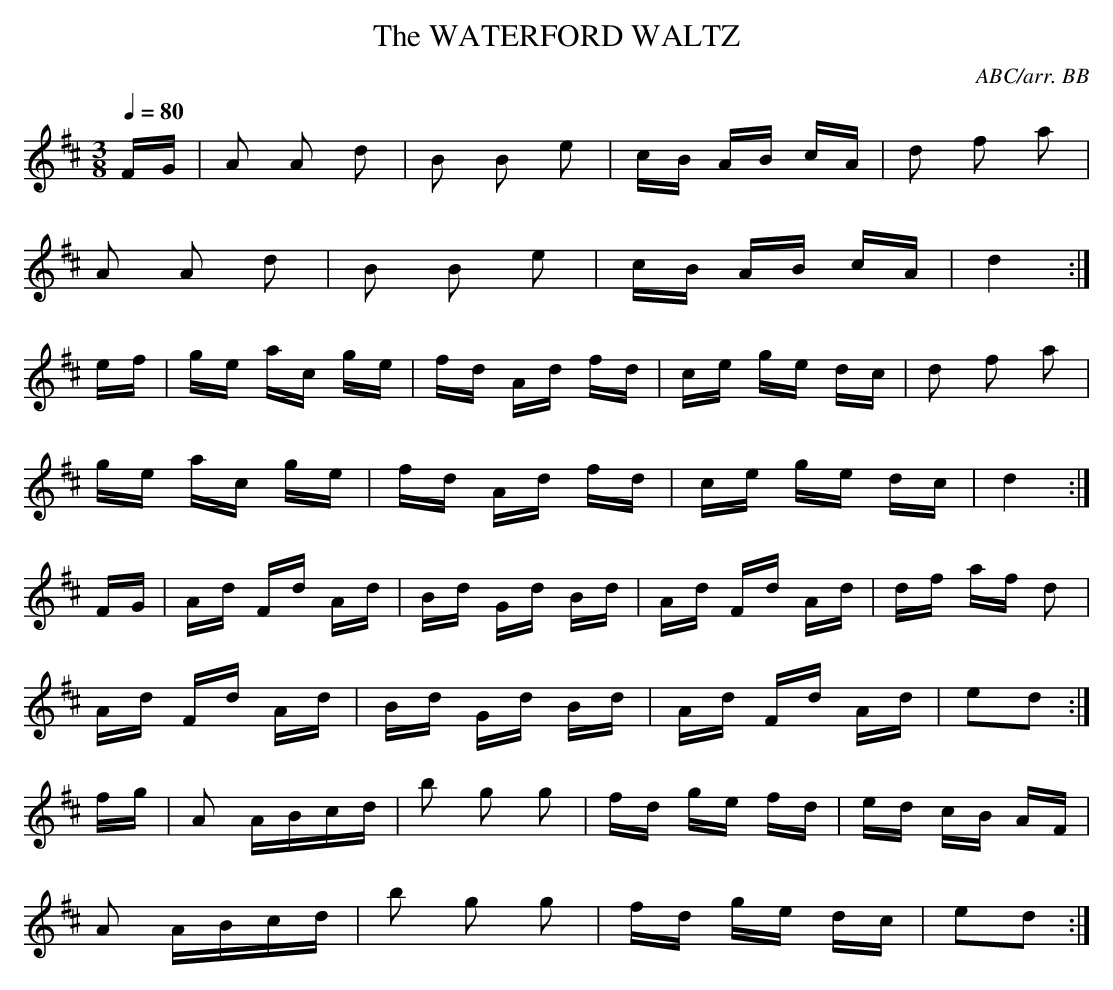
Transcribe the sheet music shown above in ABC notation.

X:1
T:WATERFORD WALTZ, The
C:ABC/arr. BB
Y:"Irish - Farrell"
Q:1/4=80
M:3/8
L:1/16
K:D
FG|A2 A2 d2|B2 B2 e2|cB AB cA|d2 f2 a2|
A2 A2 d2|B2 B2 e2|cB AB cA|d4 :|
ef|ge ac ge|fd Ad fd|ce ge dc|d2 f2 a2|
ge ac ge|fd Ad fd|ce ge dc|d4 :|
FG|Ad Fd Ad|Bd Gd Bd|Ad Fd Ad|df af d2|
Ad Fd Ad|Bd Gd Bd|Ad Fd Ad|e2d2 :|
fg|A2 ABcd|b2 g2 g2|fd ge fd|ed cB AF|
A2 ABcd|b2 g2 g2|fd ge dc|e2d2 :|
